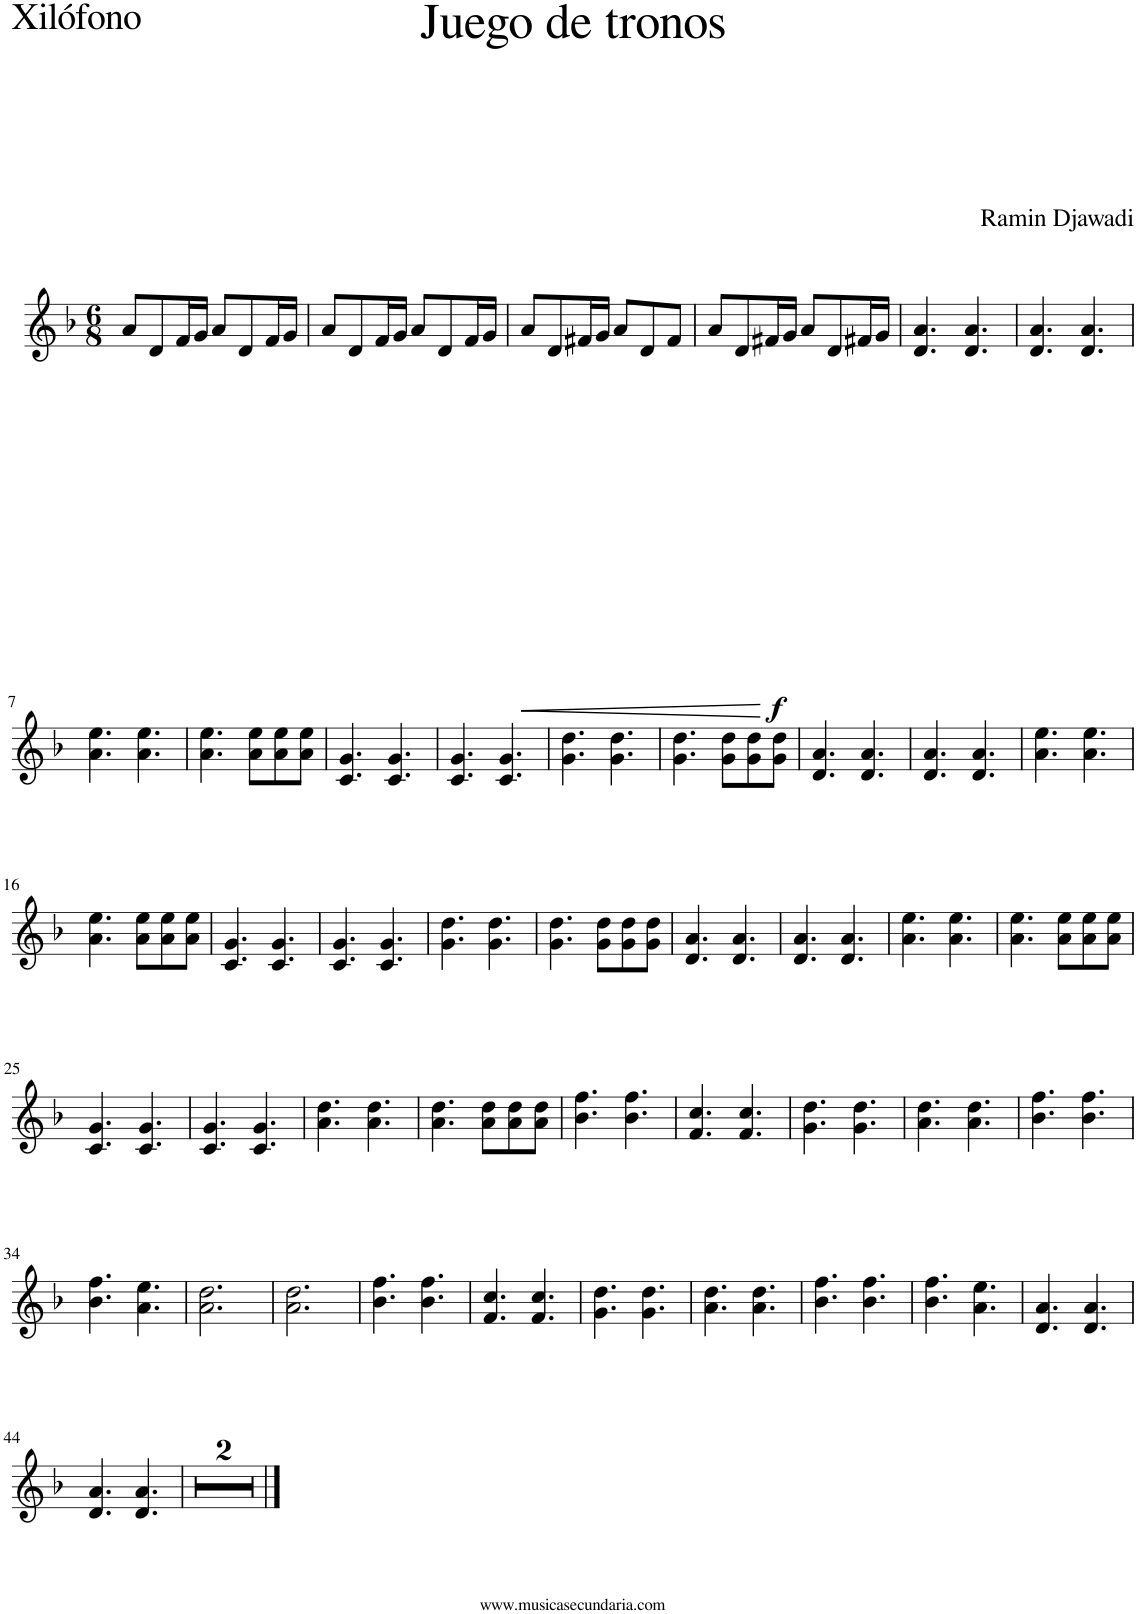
**kern	**dynam
*part1	*part1
*staff1	*staff1
*I"Orff Alto Xylophone	*
*clefG2	*
*k[b-]	*
*M6/8	*
=1	=1
8a/L	.
8d/	.
16f/L	.
16g/JJ	.
8a/L	.
8d/	.
16f/L	.
16g/JJ	.
=2	=2
8a/L	.
8d/	.
16f/L	.
16g/JJ	.
8a/L	.
8d/	.
16f/L	.
16g/JJ	.
=3	=3
!	!LO:HP:b
8a/L	<
8d/	.
16f#X/L	.
16g/JJ	.
8a/L	.
8d/	.
8f#/J	.
.	[
=4	=4
!	!LO:DY:b
8a/L	f
8d/	.
16f#X/L	.
16g/JJ	.
8a/L	.
8d/	.
16f#X/L	.
16g/JJ	.
=5	=5
4.d/ 4.a/	.
4.d/ 4.a/	.
=6	=6
4.d/ 4.a/	.
4.d/ 4.a/	.
!!LO:LB:g=z
=7	=7
4.a\ 4.ee\	.
4.a\ 4.ee\	.
=8	=8
4.a\ 4.ee\	.
8a\ 8ee\L	.
8a\ 8ee\	.
8a\ 8ee\J	.
=9	=9
4.c/ 4.g/	.
4.c/ 4.g/	.
=10	=10
4.c/ 4.g/	.
4.c/ 4.g/	.
=11	=11
4.g\ 4.dd\	.
4.g\ 4.dd\	.
=12	=12
4.g\ 4.dd\	.
8g\ 8dd\L	.
8g\ 8dd\	.
8g\ 8dd\J	.
=13	=13
4.d/ 4.a/	.
4.d/ 4.a/	.
=14	=14
4.d/ 4.a/	.
4.d/ 4.a/	.
=15	=15
4.a\ 4.ee\	.
4.a\ 4.ee\	.
!!LO:LB:g=z
=16	=16
4.a\ 4.ee\	.
8a\ 8ee\L	.
8a\ 8ee\	.
8a\ 8ee\J	.
=17	=17
4.c/ 4.g/	.
4.c/ 4.g/	.
=18	=18
4.c/ 4.g/	.
4.c/ 4.g/	.
=19	=19
4.g\ 4.dd\	.
4.g\ 4.dd\	.
=20	=20
4.g\ 4.dd\	.
8g\ 8dd\L	.
8g\ 8dd\	.
8g\ 8dd\J	.
=21	=21
4.d/ 4.a/	.
4.d/ 4.a/	.
=22	=22
4.d/ 4.a/	.
4.d/ 4.a/	.
=23	=23
4.a\ 4.ee\	.
4.a\ 4.ee\	.
=24	=24
4.a\ 4.ee\	.
8a\ 8ee\L	.
8a\ 8ee\	.
8a\ 8ee\J	.
!!LO:LB:g=z
=25	=25
4.c/ 4.g/	.
4.c/ 4.g/	.
=26	=26
4.c/ 4.g/	.
4.c/ 4.g/	.
=27	=27
4.a\ 4.dd\	.
4.a\ 4.dd\	.
=28	=28
4.a\ 4.dd\	.
8a\ 8dd\L	.
8a\ 8dd\	.
8a\ 8dd\J	.
=29	=29
4.b-\ 4.ff\	.
4.b-\ 4.ff\	.
=30	=30
4.f/ 4.cc/	.
4.f/ 4.cc/	.
=31	=31
4.g\ 4.dd\	.
4.g\ 4.dd\	.
=32	=32
4.a\ 4.dd\	.
4.a\ 4.dd\	.
=33	=33
4.b-\ 4.ff\	.
4.b-\ 4.ff\	.
!!LO:LB:g=z
=34	=34
4.b-\ 4.ff\	.
4.a\ 4.ee\	.
=35	=35
2.a\ 2.dd\	.
=36	=36
2.a\ 2.dd\	.
=37	=37
4.b-\ 4.ff\	.
4.b-\ 4.ff\	.
=38	=38
4.f/ 4.cc/	.
4.f/ 4.cc/	.
=39	=39
4.g\ 4.dd\	.
4.g\ 4.dd\	.
=40	=40
4.a\ 4.dd\	.
4.a\ 4.dd\	.
=41	=41
4.b-\ 4.ff\	.
4.b-\ 4.ff\	.
=42	=42
4.b-\ 4.ff\	.
4.a\ 4.ee\	.
=43	=43
4.d/ 4.a/	.
4.d/ 4.a/	.
!!LO:LB:g=z
=44	=44
4.d/ 4.a/	.
4.d/ 4.a/	.
=45	=45
2.r	.
=	=
*-	*-
